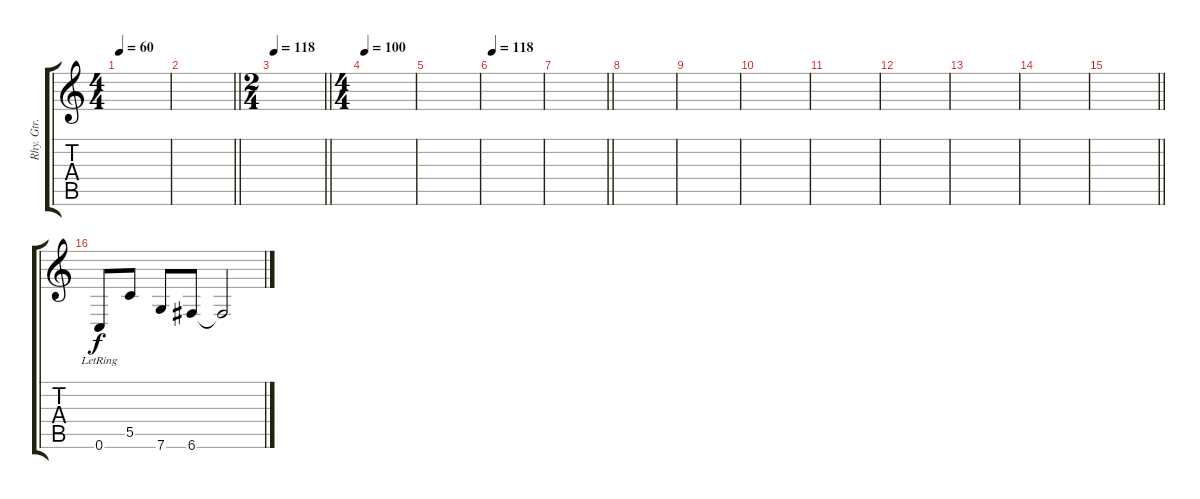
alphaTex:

\track ("Rhy. Gtr. 1" "Rhy. Gtr. ") {instrument distortionguitar}
\staff {score tabs}
\tuning (D4 A3 F3 C3 G2 C2) {hide}
\ts (4 4)
\tempo 60
\clef g2
\ks c
|
\barLineRight lightlight
|
\ts (2 4)
\tempo 118
\barLineRight lightlight
|
\ts (4 4)
\section ("" "")
\tempo 100
|
|
\tempo 118
|
\barLineRight lightlight
|
\section ("" "")
|
|
|
|
|
|
|
\barLineRight lightlight
|
\section ("" "")
0.6{lr}.8 5.5.8 7.6.8 6.6.8 6.6{t}.2
